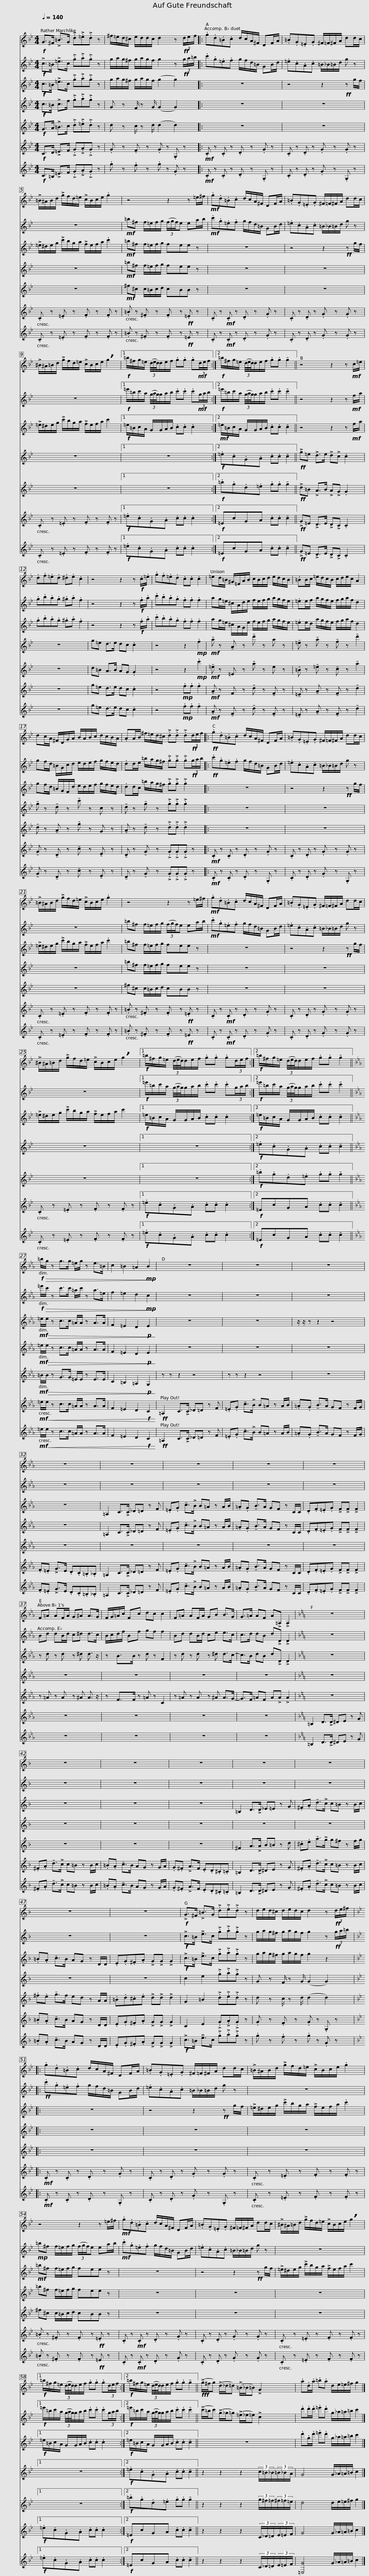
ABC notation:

X:1
%%score 1 2 3 4 5 6 7
L:1/8
Q:1/4=140
M:4/4
I:linebreak $
K:none
V:1 treble transpose=3
V:2 treble transpose=-2
V:3 treble transpose=-2
V:4 treble transpose=-2
V:5 treble transpose=-9
V:6 treble transpose=-14
V:7 treble transpose=-26
V:1
[K:Bb]!f! G>^F !>!=B>G !>!.d!>!.=e!>!.d z | ^f/=e/d/^c/ e/d/d/c/ d2 z!ff! (3d/e/f/ |:$ .g.d.=B.c d/c/A/^F/ DF/A/ | .=B.G.=E.G ^F/=F/^F/A/ dd/c/ |$ !>!=B/^A/B/d/ !>!g/f/d/=e/ !>!c/B/c/e/ .g2 | %5
 z4 z2 z =e/^f/ |$!mf! .g.d.=B.c d/c/A/^F/ DF/A/ | .=B.G.=E.G ^F/=F/^F/A/ dd/c/ |$ !>!^B/^A/=B/d/ !>!g/f/d/=e/ !>!c/B/c/e/ !breath!g2 |1!f! =b/^f/g/=e/ (3(d/4e/4d/4)d/e/f/ .g.g .g!mf!(3d/e/f/ :|2$ %10
!f! =b/^f/g/=e/ (3(d/4e/4d/4)d/e/f/ .g.g !tenuto!g2 || z4 z2 z!mf! c/=e/ | .d.f.=e.d .^d.e .c2 |$ z4 z2 z!f! .c/.=e/ | .g.f.=e.d .c.c .c2 | %15
 =ed/=B/ ^G/=E/A/B/ c/B/c/d/ e/d/c/B/ |$ .=BB/c/ =e/d/c/B/ c/d/e/c/ A2 | dc/A/ ^F/D/G/A/ B/A/B/c/ d/c/B/A/ |$ .AA/B/ ^f/=e/d/^c/ !>!.d!>!.d !>!.d!ff!(3d/e/f/ |:!ff! .g.d.=B.c d/c/A/^F/ DF/A/ |$ %20
 .=B.G.=E.G ^F/=F/^F/A/ dd/c/ | !>!=B/^A/B/d/ !>!g/f/d/=e/ !>!c/B/c/e/ .g2 |$ z4 z2 z =e/^f/ |!mf! .g.d.=B.c d/c/A/^F/ DF/A/ |$ .=B.G.=E.G ^F/=F/^F/A/ dd/c/ | %25
 !>!^B/^A/=B/d/ !>!g/f/d/=e/ !>!c/B/c/e/ !breath!g2 |1$!f! =b/^f/g/=e/ (3(d/4e/4d/4)d/e/f/ .g.g .g(3d/e/f/ :|2!f! =b/^f/g/=e/ (3(d/4e/4d/4)d/e/f/ .g.g !tenuto!g2 ||$[K:Eb]!f!!>(! =b/g/ z g>g =e/g/ z e>=B | c2 =B2 =A2!mp! B2!>)! | %30
 z8 | z8 |$ z8 | z8 | z8 | %35
 z8 |$ z8 | z8 | F=A AF/A/ G^A A>G | F/G/=A/c/ Fc dc c2 |$ %40
 F=A AF/A/ GB B>G | G>=A AF A!>!=A, !>!A,2 |[K:F] z8 | z8 |$ z8 | %45
 z8 | z8 | z8 |$ z8 | z8 | %50
!f! !>!G>^F !>!=B>G !>!.d!>!.e!>!.d z |$ d/e/d/^c/ d/e/d/c/ d2 z!ff! (3d/e/^f/ |:[K:Bb] .g.d.=B.c d/c/A/^F/ DF/A/ |$ .=B.G.=E.G ^F/=F/^F/A/ dd/c/ | !>!=B/^A/B/d/ !>!g/f/d/=e/ !>!c/B/c/e/ .g2 |$ %55
 z4 z2 z =e/^f/ |!mf! .g.d.=B.c d/c/A/^F/ DF/A/ |$ .=B.G.=E.G ^F/=F/^F/A/ dd/c/ | !>!^B/^A/=B/d/ !>!g/f/d/=e/ !>!c/B/c/e/ !breath!g2 |1$!f! =b/^f/g/=e/ (3(d/4e/4d/4)d/e/f/ .g.g .g(3d/e/f/ :|2 %60
!f! =b/^f/g/=e/ (3(d/4e/4d/4)d/e/f/ .g.g !tenuto!g2 ||$!fff! (!>!g/^f/g) (!>!d/_d/=d) (!>!=B/_B/=B) !>!G2 | .a.d/.a/ .=b.a d/e/=e/^f/ g2 |] %63
V:2
[K:Bb]!f! !>!c>=B !>!=e>c !>!.g!>!.a!>!.g z | g/a/g/^f/ g/a/g/f/ g2 z!ff! (3g/a/=b/ |:$ .c'.g.=e.f g/f/d/=B/ GB/d/ | .=e.c.A.c =B/_B/=B/d/ g z |$ z8 | %5
!mf! =b^f f/=e/f/g/ (3(f/g/f/)e ea/b/ |$!mf! .c'.g.=e.f g/f/d/=B/ GB/d/ | .=e.c.A.c =B/_B/=B/d/ g z |$ z8 |1!f! =e'/=b/c'/a/ (3(g/4a/4g/4)g/a/b/ .c'.c' .c'!mf!(3g/a/b/ :|2$ %10
!f! =e'/=b/c'/a/ (3(g/4a/4g/4)g/a/b/ .c'.c' !tenuto!c'2 || z4 z2 z!mf! f/a/ | .g.b.a.g .^g.a .f2 |$ z4 z2 z!f! .f/.a/ | .c'.b.a.g .f.f .f2 | %15
 ag/=e/ ^c/A/d/e/ f/e/f/g/ a/g/f/e/ |$ .=ee/f/ a/g/f/e/ f/g/a/f/ d2 | gf/d/ =B/G/c/d/ e/d/e/f/ g/f/e/d/ |$ .dd/e/ =b/a/g/^f/ !>!.g!>!.g !>!.g!ff!(3g/a/b/ |:!ff! .c'.g.=e.f g/f/d/=B/ GB/d/ |$ %20
 .=e.c.A.c =B/_B/=B/d/ g z | z8 |$ =b^f f/=e/f/g/ (3(f/g/f/)e ea/b/ |!mf! .c'.g.=e.f g/f/d/=B/ GB/d/ |$ .=e.c.A.c =B/_B/=B/d/ g z | %25
 z8 |1$!f! =e'/=b/c'/a/ (3(g/4a/4g/4)g/a/b/ .c'.c' .c'(3g/a/b/ :|2!f! =e'/=b/c'/a/ (3(g/4a/4g/4)g/a/b/ .c'.c' !tenuto!c'2 ||$[K:Eb]!f!!>(! =e'/c'/ z c'>c' =a/c'/ z a>=e | f2 =e2 d2!mp! c2!>)! | %30
 z8 | z8 |$ z8 | z8 | z8 | %35
 z8 |$ z8 | z8 | Bd dB/d/ c^d d>c | B/c/d/f/ Bf gf f2 |$ %40
 Bd dB/d/ ce e>c | c>d dB d!>!D !>!D2 |[K:F] z8 | z8 |$ z8 | %45
 z8 | z8 | z8 |$ z8 | z8 | %50
!f! !>!c>=B !>!e>c !>!.g!>!.a!>!.g z |$ g/a/g/^f/ g/a/g/f/ g2 z!ff! (3g/a/=b/ |:[K:Bb]!ff! .c'.g.=e.f g/f/d/=B/ GB/d/ |$ .=e.c.A.c =B/_B/=B/d/ g z | z8 |$ %55
!mp! =b^f f/=e/f/g/ (3(f/g/f/)e ea/b/ |!mf! .c'.g.=e.f g/f/d/=B/ GB/d/ |$ .=e.c.A.c =B/_B/=B/d/ g z | z8 |1$!f! =e'/=b/c'/a/ (3(g/4a/4g/4)g/a/b/ .c'.c' .c'(3g/a/b/ :|2 %60
!f! =e'/=b/c'/a/ (3(g/4a/4g/4)g/a/b/ .c'.c' !tenuto!c'2 ||$ (!>!c'/=b/c') (!>!g/_g/=g) (!>!=e/_e/=e) !>!c2 | .d'.d'/.d'/ .=e'.d' g/_a/=a/=b/ c'2 |] %63
V:3
[K:Bb]!f! c>=B !>!=e>c !>!.g!>!.a!>!.g z | g/a/g/^f/ g/a/g/f/ (g2 g2) |:$ z8 | z4 z2!ff! z g/f/ |$ !>!=e/^d/e/g/ !>!c'/b/g/a/ !>!f/e/f/a/ .c'2 | %5
!mf! =b^f f/=e/f/g/ fee z |$ z8 | z4 z2!ff! z g/f/ |$ !>!=e/^d/e/g/ !>!c'/b/g/a/ !>!f/e/f/a/ c'2 |1!f! =e/=B/c/A/ G/G/A/B/ .c.c .c2 :|2$ %10
!mf! =e/=B/c/A/ G/G/A/B/ .c.c !tenuto!c2 || z4 z2 z!mf! f/a/ | .g.b.a.g .^g.a .f2 |$ z4 z2 z!f! .f/.a/ | .c'.b.a.g .f.f .f2 | %15
 ag/=e/ ^c/A/G/e/ f/e/f/g/ a/g/f/e/ |$ .=ee/d/ a/g/f/e/ f/g/a/f/ d2 | gf/d/ =B/G/F/d/ e/d/e/f/ g/f/e/d/ |$ .dd/c/ =b/a/g/^f/ !>!.g!>!.g !>!.g2 |: z8 |$ %20
 z4 z2!ff! z g/f/ | !>!=e/^d/e/g/ !>!c'/b/g/a/ !>!f/e/f/a/ .c'2 |$ =b^f f/=e/f/g/ fee z | z8 |$ z4 z2!ff! z g/f/ | %25
 !>!=e/^d/e/g/ !>!c'/b/g/a/ !>!f/e/f/a/ c'2 |1$!f! =e/=B/c/A/ G/G/A/B/ .c.c .c2 :|2!f! =e/=B/c/A/ G/G/A/B/ .c.c !tenuto!c2 ||$[K:Eb]!mf!!>(! =e/e/ z c>c =A/A/ z A>A | F2 =E2 D2!p! E2!>)! | %30
 z8 | z8 |$ z/ z/ z z2 z4 | z8 | =A,2 C>!>!C _D=D z F | %35
 .=E.G !tenuto!c>!>!B B=A z A/B/ |$ .=A.G !tenuto!B>A GF z C/C/ | .D.F.=E.G !>!F!>!F !>!F2 | z d z d z ^d d3/2 z/ | z B>B z d z F2 |$ %40
 z d z d z ^d d>c- | c>B dB d!>!D !>!D2 |[K:F] z8 | z8 |$ z8 | %45
 z8 | =B,2 D>!>!D _E=E z G | .^F.A !tenuto!d>!>!c c=B z B/c/ |$ .=B.A !tenuto!c>B AG z D/D/ | .E.G.^F.A !>!G!>!G !>!G2 | %50
!f! !>!c>=B !>!e>c !>!.g!>!.a!>!.g z |$ g/a/g/^f/ g/a/g/f/ g2 z2 |:[K:Bb] z8 |$ z4 z2!ff! z g/f/ | !>!=e/^d/e/g/ !>!c'/b/g/a/ !>!f/e/f/a/ .c'2 |$ %55
!mf! =b^f f/=e/f/g/ fee z | z8 |$ z4 z2!ff! z g/f/ | !>!=e/^d/e/g/ !>!c'/b/g/a/ !>!f/e/f/a/ c'2 |1$!f! =e/=B/c/A/ G/G/A/B/ .c.c .c2 :|2 %60
!f! =e/=B/c/A/ G/G/A/B/ .c.c !tenuto!c2 ||$ z8 | .d'.g/.d'/ .=e'.d' g/_a/=a/=b/ c'2 |] %63
V:4
[K:Bb]!f! c>=B !>!c>f !>!.g!>!.a!>!.g z | G z F/ z G/ (G2 G2) |:$ z8 | z8 |$ z8 | %5
!mf! =b^f f/=e/f/g/ fee z |$ z8 | z8 |$ z8 |1 z8 :|2$ %10
!f! .=e.c.G.A .c.c !tenuto!c2 ||!ff! !>!g=e !>!d>e !>!d!>!c .c2 | z8 |$ g=e d>e dc .c2 | z4 z2!mp! .f2 | %15
!mf! !tenuto!a z !tenuto!A z !tenuto!d' z a z |$ !tenuto!=e z !tenuto!a z !tenuto!f z !tenuto!d'2 | !tenuto!g z !tenuto!d z !tenuto!c' z c z |$ !tenuto!d z !tenuto!g z !>!.g!>!.g !>!.g2 |: z8 |$ %20
 z8 | z8 |$ =b^f f/=e/f/g/ fee z | z8 |$ z8 | %25
 z8 |1$ z8 :|2!f! .=e.c.G.A .c.c !tenuto!c2 ||$[K:Eb]!mf!!>(! =e/e/ z c>c =A/A/ z A>A | F2 =E2 D2!p! E2!>)! | %30
 z8 | z8 |$ z8 | z8 | =A,2 C>!>!C _D=D z F | %35
 .=E.G !tenuto!c>!>!B B=A z A/B/ |$ .=A.G !tenuto!B>A GF z C/C/ | .D.F.=E.G !>!F!>!F !>!F2 | z8 | z8 |$ %40
 z8 | z8 |[K:F] z8 | z8 |$ z8 | %45
 z8 | z8 | z8 |$ z8 | z8 | %50
 c2 e2 !>!.g!>!.a!>!.g z |$ G z F/ z G/ (G2 G2) |:[K:Bb] z8 |$ z8 | z8 |$ %55
 =b^f f/=e/f/g/ fee z | z8 |$ z8 | z8 |1$ z8 :|2 %60
!f! .=e.c.G.A .c.c !tenuto!c2 ||$ z2 z2 z2 (3c/=B/_B/(3=B/_B/A/ | G4 G/_A/=A/=B/ c2 |] %63
V:5
[K:Bb]!f! G>A !>!=B>c !>!.d!>!.=e!>!.d z | d z c/ z d/ (d2 d2) |:$ z8 | z8 |$ z8 | %5
!mf! ^f^c c/=B/c/d/ cBB z |$ z8 | z8 |$ z8 |1 z8 :|2$ %10
!f! .=b.g.d.=e .g.g !tenuto!g2 ||!ff! !>!d=B !>!A>B !>!A!>!G .G2 | z8 |$ d=B A>B AG .G2 | z4 z2!mp! .c'2 | %15
!mf! !tenuto!=e z =E z !tenuto!a z e z |$ !tenuto!=B z !tenuto!=e z !tenuto!c z !tenuto!a2 | !tenuto!d z !tenuto!A z !tenuto!g z G z |$ !tenuto!A z !tenuto!d z !>!.d!>!.d !>!.d2 |: z8 |$ %20
 z8 | z8 |$ ^f^c c/=B/c/d/ cBB z | z8 |$ z8 | %25
 z8 |1$ z8 :|2!f! .=b.g.d.=e .g.g !tenuto!g2 ||$[K:Eb]!mf!!>(! =B/B/ z G>G =E/E/ z E>E | C2 =B,2 =A,2!p! G,2!>)! | %30
 z z z2 z4 | z z z2 z4 |$ z8 | z8 | z8 | %35
 z8 |$ z8 | z8 | z =A z A z ^A A3/2 z/ | z F>F z =A z C2 |$ %40
 z =A z A z ^A A>G- | G>F =AF A!>!A !>!A2 |[K:F] z8 | z8 |$ z8 | %45
 z8 | ^F2 A>!>!A B=B z d | .^c.e !tenuto!a>!>!g g^f z f/g/ |$ .^f.e !tenuto!g>f ed z A/A/ | .=B.d.^c.e !>!d!>!d !>!d2 | %50
 G2 =B2 !>!.d!>!.e!>!.d z |$ d z c/ z d/ (d2 d2) |:[K:Bb] z8 |$ z8 | z8 |$ %55
 ^f^c c/=B/c/d/ cBB z | z8 |$ z8 | z8 |1$ z8 :|2 %60
!f! .=b.g.d.=e .g.g !tenuto!g2 ||$ z2 z2 z2 (3g/^f/=f/(3^f/=f/=e/ | d4 d/e/=e/^f/ g2 |] %63
V:6
[K:Bb]!f! C>D !>!=E>F !>!.G!>!.A!>!.G z | .G z .F z .G z .G, z |:$!mf! .C z .C z .D z .G z | .C z .D z .G z .G z |$ .C z .=E z .F z .F z | %5
 .=B z .^F z .F z!ff! .=E z |$ .C z!mf! .C z .D z .G z | .C z .D z .G z .G z |$ .C z .=E z .F z .F z |1!f! .=e.c.G.A .c.c .c2 :|2$ %10
!f! =EcGA .c.c !tenuto!c2 ||!ff! !>!G=E !>!D>E !>!D!>!C .C2 | z8 |$ g=e d>e dc .c2 | z4!mp! .f.f .f2 | %15
!mf! !tenuto!A z F z !tenuto!d z !tenuto!F z |$ !tenuto!=E z !tenuto!A z !tenuto!F z !tenuto!d2 | !tenuto!G z !tenuto!D z !tenuto!c z !tenuto!E z |$ !tenuto!D z !tenuto!G z !>!.G!>!.G!>!.G z |:!mf! .C z .C z .D z .G z |$ %20
 .C z .D z .G z .G z | .C z .=E z .F z .F z |$ .=B z .^F z .F z!ff! .=E z | .C z!mf! .C z .D z .G z |$ .C z .D z .G z .G z | %25
 .C z .=E z .F z .F z |1$!f! .=e.c.G.A .c.c .c2 :|2!f! =EcGA .c.c !tenuto!c2 ||$[K:Eb]!mf!!<(! =e/e/ z c>c =A/A/ z A>A | F2 =E2 D2!f! C2!<)! | %30
!ff! =A,2 C>!>!C _D=D z F | .=E.G !tenuto!c>!>!B B=A z A/B/ |$ .=A.G !tenuto!B>A GF z F/G/ | .F.=E !>!G>E .D.C.=B,._B, | =A,2 C>!>!C _D=D z F | %35
 .=E.G !tenuto!c>!>!B B=A z A/B/ |$ .=A.G !tenuto!B>A GF z C/C/ | .D.F.=E.G !>!F!>!F !>!F2 | z8 | z8 |$ %40
 z8 | z8 |[K:F] =B,2 D>!>!D ^DE z G | .^F.A !tenuto!d>!>!c c=B z B/c/ |$ .=B.A !tenuto!c>B AG z G/A/ | %45
 .G.^F !>!A>F .E.D.^C.=C | =B,2 D>!>!D ^DE z G | .^F.A !tenuto!d>!>!c c=B z B/c/ |$ .=B.A !tenuto!c>B AG z D/D/ | .E.G.^F.A !>!G!>!G !>!G2 | %50
 C2 E2 !>!.G!>!.A!>!.G z |$ .G z .F z .G z .G, z |:[K:Bb]!mf! .C z .C z .D z .G z |$ .C z .D z .G z .G z | .C z .=E z .F z .F z |$ %55
 .=B z .^F z .F z!ff! .=E z | .C z!mf! .C z .D z .G z |$ .C z .D z .G z .G z | .C z .=E z .F z .F z |1$!f! .=e.c.G.A .c.c .c2 :|2 %60
!f! =EcGA .c.c !tenuto!c2 ||$ z2 z2 z2 (3C/_D/=D/(3E/=E/F/ | G4 G/_A/=A/=B/ c2 |] %63
V:7
[K:Bb]!f! C>=B, !>!=E>F !>!.G!>!.A!>!.G z | .g z .f z .g z .G z |:$!mf! .C z .C z .D z .G, z | .C z .D z .G z .G, z |$ .C z .=E z .F z .F z | %5
 .=B z .^F z .F z!ff! =E z |$ .C z!mf! .C z .D z .G z | .C z .D z .G z .G z |$ .C z .=E z .F z .F z |1!f! .=e.c.G.A .c.c .c2 :|2$ %10
!f! =EcGA .c.c !tenuto!c2 ||!ff! !>!G=E !>!D>E !>!D!>!C .C2 | z8 |$ g=e d>e dc .c2 | z4!mp! .f.f .f2 | %15
!mf! !tenuto!A z !tenuto!F z !tenuto!d z !tenuto!F z |$ !tenuto!=E z !tenuto!A z !tenuto!F z !tenuto!d2 | !tenuto!G z !tenuto!D z !tenuto!c z !tenuto!E z |$ !tenuto!D z !tenuto!G z !>!.G!>!.G!>!.G z |:!mf! .C z .C z .D z .G, z |$ %20
 .C z .D z .G z .G, z | .C z .=E z .F z .F z |$ .=B z .^F z .F z!ff! =E z | .C z!mf! .C z .D z .G z |$ .C z .D z .G z .G z | %25
 .C z .=E z .F z .F z |1$!f! .=e.c.G.A .c.c .c2 :|2!f! =EcGA .c.c !tenuto!c2 ||$[K:Eb]!mf!!<(! =e/e/ z c>c =A/A/ z A>A | F2 =E2 D2!f! C2!<)! | %30
!ff! =A,2 C>!>!C _D=D z F | .=E.G !tenuto!c>!>!B B=A z A/B/ |$ .=A.G !tenuto!B>A GF z F/G/ | .F.=E !>!G>E .D.C.=B,._B, | =A,2 C>!>!C _D=D z F | %35
 .=E.G !tenuto!c>!>!B B=A z A/B/ |$ .=A.G !tenuto!B>A GF z C/C/ | .D.F.=E.G !>!F!>!F !>!F2 | z8 | z8 |$ %40
 z8 | z8 |[K:F] =B,2 D>!>!D ^DE z G | .^F.A !tenuto!d>!>!c c=B z B/c/ |$ .=B.A !tenuto!c>B AG z G/A/ | %45
 .G.^F !>!A>F .E.D.^C.=C | =B,2 D>!>!D ^DE z G | .^F.A !tenuto!d>!>!c c=B z B/c/ |$ .=B.A !tenuto!c>B AG z D/D/ | .E.G.^F.A !>!G!>!G !>!G2 | %50
!f! !>!c>=B !>!e>c !>!.g!>!.a!>!.g z |$ .g z .f z .g z .G z |:[K:Bb]!mf! .C z .C z .D z .G, z |$ .C z .D z .G z .G, z | .C z .=E z .F z .F z |$ %55
 .=B z .^F z .F z!ff! =E z | .C z!mf! .C z .D z .G z |$ .C z .D z .G z .G z | .C z .=E z .F z .F z |1$!f! .=e.c.G.A .c.c .c2 :|2 %60
!f! =EcGA .c.c !tenuto!c2 ||$ z2 z2 z2 (3C/_D/=D/(3E/=E/F/ | [=E,G]4 G/_A/=A/=B/ c2 |] %63
